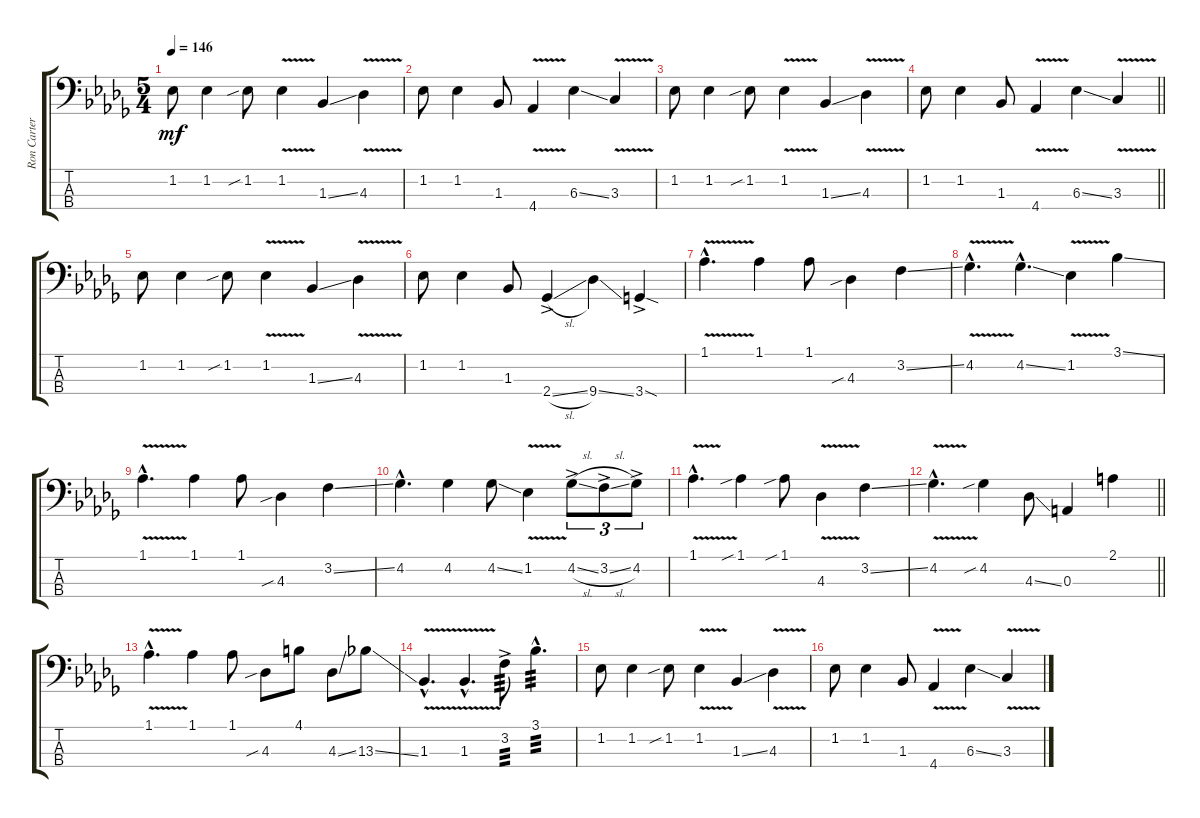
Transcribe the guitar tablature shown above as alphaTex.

\track ("Ron Carter Bass" "Ron Carter") {instrument electricbassfinger}
\staff {score tabs}
\tuning (G2 D2 A1 E1) {hide}
\ts (5 4)
\tempo 146
\clef f4
\ks db
1.2.8{dy mf instrument electricbassfinger} 1.2.4 1.2{sib}.8 1.2{v}.4 1.3{ss}.4 4.3{v}.4 |
1.2.8 1.2.4 1.3.8 4.4{v}.4 6.3{ss}.4 3.3{v}.4 |
1.2.8 1.2.4 1.2{sib}.8 1.2{v}.4 1.3{ss}.4 4.3{v}.4 |
\barLineRight lightlight
1.2.8 1.2.4 1.3.8 4.4{v}.4 6.3{ss}.4 3.3{v}.4 |
1.2.8 1.2.4 1.2{sib}.8 1.2{v}.4 1.3{ss}.4 4.3{v}.4 |
1.2.8 1.2.4 1.3.8 2.4{sl ac}.4 9.4{ss}.4 3.4{sod ac}.4 |
1.1{v hac}.4{d} 1.1.4 1.1.8 4.3{sib}.4 3.2{ss}.4 |
4.2{v hac}.4{d} 4.2{ss hac}.4{d} 1.2{v}.4 3.1{ss}.4 |
1.1{v hac}.4{d} 1.1.4 1.1.8 4.3{sib}.4 3.2{ss}.4 |
4.2{hac}.4{d} 4.2.4 4.2{ss}.8 1.2{v}.4 4.2{sl ac}.8{tu (3 2)} 3.2{sl ac}.8{tu (3 2)} 4.2{ac}.8{tu (3 2)} |
1.1{v hac}.4{d} 1.1{sib}.4 1.1{sib}.8 4.3{v}.4 3.2{ss}.4 |
\barLineRight lightlight
4.2{v hac}.4{d} 4.2{sib}.4 4.3{ss}.8 0.3.4 2.1.4 |
1.1{v hac}.4{d} 1.1.4 1.1.8 4.3{sib}.8 4.1.8 4.3{ss}.8 13.3{ss}.8 |
1.3{v hac}.4{d} 1.3{v hac}.4{d} 3.2{ac}.8{tp 3} 3.1{hac}.4{d tp 3} |
1.2.8 1.2.4 1.2{sib}.8 1.2{v}.4 1.3{ss}.4 4.3{v}.4 |
1.2.8 1.2.4 1.3.8 4.4{v}.4 6.3{ss}.4 3.3{v}.4
